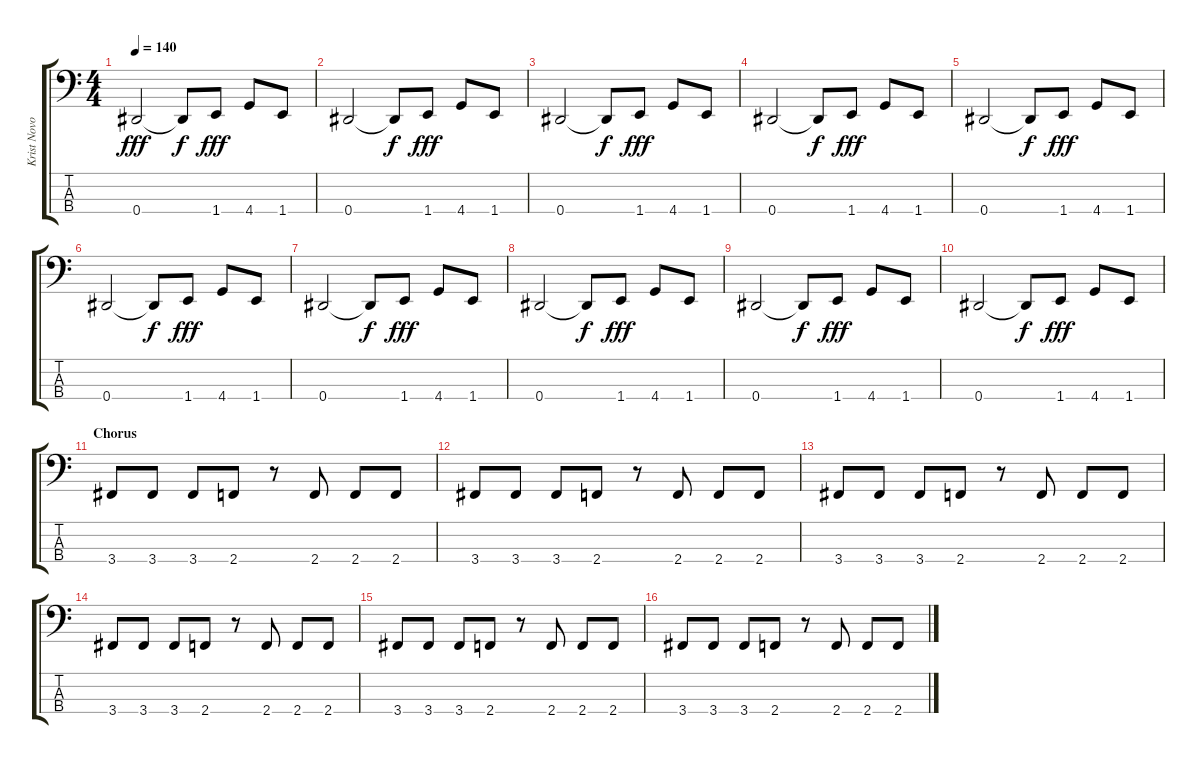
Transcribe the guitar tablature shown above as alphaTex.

\track ("Krist Novoselic" "Krist Novo") {instrument electricbassfinger}
\staff {score tabs}
\tuning (Gb2 Db2 Ab1 Eb1) {hide}
\ts (4 4)
\tempo 140
\clef f4
\ks c
0.4.2{dy fff} 0.4{t}.8{dy f} 1.4.8{dy fff} 4.4.8 1.4.8 |
0.4.2 0.4{t}.8{dy f} 1.4.8{dy fff} 4.4.8 1.4.8 |
0.4.2 0.4{t}.8{dy f} 1.4.8{dy fff} 4.4.8 1.4.8 |
0.4.2 0.4{t}.8{dy f} 1.4.8{dy fff} 4.4.8 1.4.8 |
0.4.2 0.4{t}.8{dy f} 1.4.8{dy fff} 4.4.8 1.4.8 |
0.4.2 0.4{t}.8{dy f} 1.4.8{dy fff} 4.4.8 1.4.8 |
0.4.2 0.4{t}.8{dy f} 1.4.8{dy fff} 4.4.8 1.4.8 |
0.4.2 0.4{t}.8{dy f} 1.4.8{dy fff} 4.4.8 1.4.8 |
0.4.2 0.4{t}.8{dy f} 1.4.8{dy fff} 4.4.8 1.4.8 |
0.4.2 0.4{t}.8{dy f} 1.4.8{dy fff} 4.4.8 1.4.8 |
\section ("" "Chorus")
3.4.8 3.4.8 3.4.8 2.4.8 r.8 2.4.8 2.4.8 2.4.8 |
3.4.8 3.4.8 3.4.8 2.4.8 r.8 2.4.8 2.4.8 2.4.8 |
3.4.8 3.4.8 3.4.8 2.4.8 r.8 2.4.8 2.4.8 2.4.8 |
3.4.8 3.4.8 3.4.8 2.4.8 r.8 2.4.8 2.4.8 2.4.8 |
3.4.8 3.4.8 3.4.8 2.4.8 r.8 2.4.8 2.4.8 2.4.8 |
3.4.8 3.4.8 3.4.8 2.4.8 r.8 2.4.8 2.4.8 2.4.8
